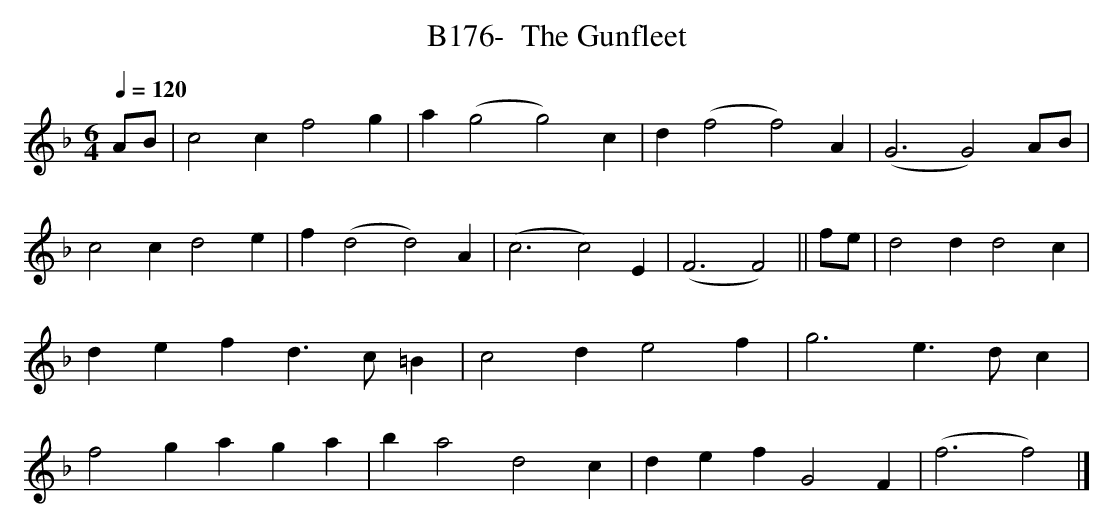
X:1
T:B176-  The Gunfleet
Q:1/4=120
L:1/4
M:6/4
K:F
A/2B/2|c2cf2g|a(g2g2)c|d(f2f2)A|(G3G2)A/2B/2|\
c2cd2e|f(d2d2)A|(c3c2)E|(F3F2)||f/2e/2|\
d2dd2c|defd3/2c/2=B|c2de2f|g3e3/2d/2c|\
f2gaga|ba2d2c|defG2F|(f3f2)|]
